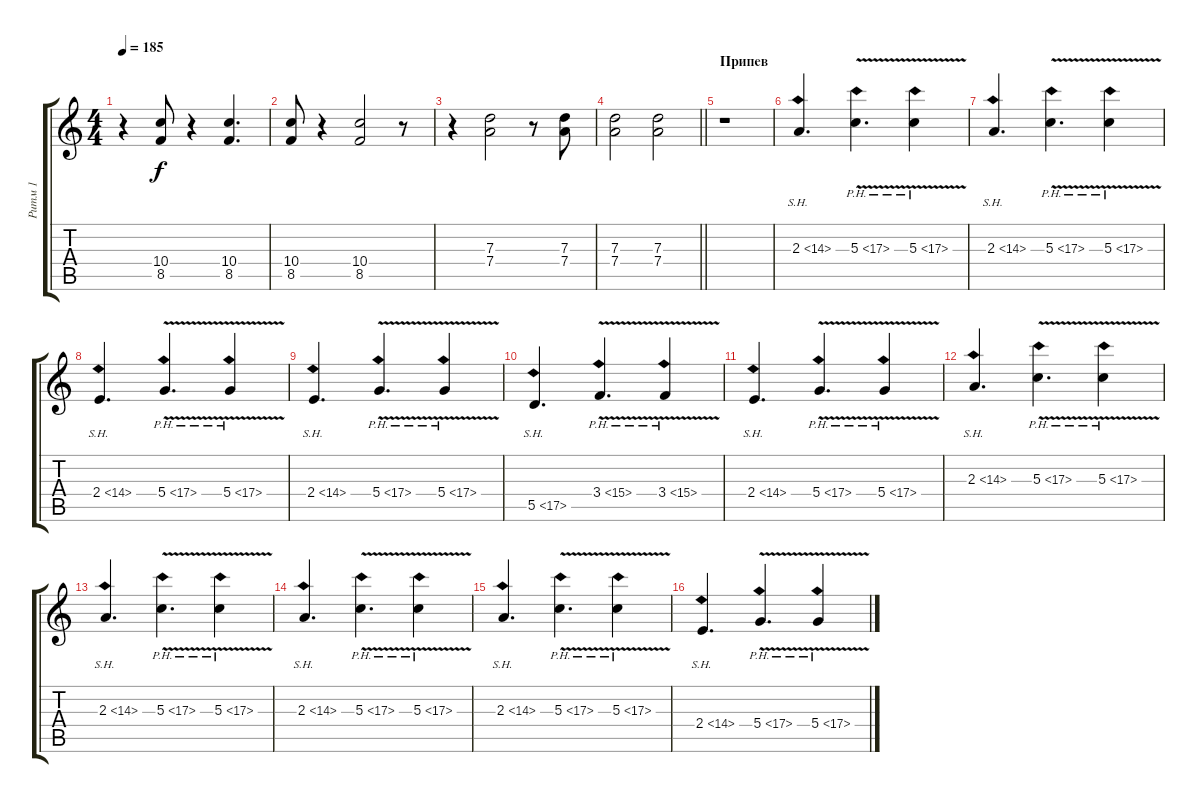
\track ("Ритм 1" "Ритм 1") {instrument distortionguitar}
\staff {score tabs}
\tuning (E4 B3 G3 D3 A2 E2) {hide}
\ts (4 4)
\tempo 185
\clef g2
\ks c
r.4{dy f} (10.4 8.5).8 r.4 (10.4 8.5).4{d} |
(10.4 8.5).8 r.4 (10.4 8.5).2 r.8 |
r.4 (7.3 7.4).2 r.8 (7.3 7.4).8 |
\barLineRight lightlight
(7.3 7.4).2 (7.3 7.4).2 |
\section ("" "Припев")
r.1 |
2.3{sh 12}.4{d} 5.3{ph 12 v}.4{d} 5.3{ph 12 v}.4 |
2.3{sh 12}.4{d} 5.3{ph 12 v}.4{d} 5.3{ph 12 v}.4 |
2.4{sh 12}.4{d} 5.4{ph 12 v}.4{d} 5.4{ph 12 v}.4 |
2.4{sh 12}.4{d} 5.4{ph 12 v}.4{d} 5.4{ph 12 v}.4 |
5.5{sh 12}.4{d} 3.4{ph 12 v}.4{d} 3.4{ph 12 v}.4 |
2.4{sh 12}.4{d} 5.4{ph 12 v}.4{d} 5.4{ph 12 v}.4 |
2.3{sh 12}.4{d} 5.3{ph 12 v}.4{d} 5.3{ph 12 v}.4 |
2.3{sh 12}.4{d} 5.3{ph 12 v}.4{d} 5.3{ph 12 v}.4 |
2.3{sh 12}.4{d} 5.3{ph 12 v}.4{d} 5.3{ph 12 v}.4 |
2.3{sh 12}.4{d} 5.3{ph 12 v}.4{d} 5.3{ph 12 v}.4 |
2.4{sh 12}.4{d} 5.4{ph 12 v}.4{d} 5.4{ph 12 v}.4
